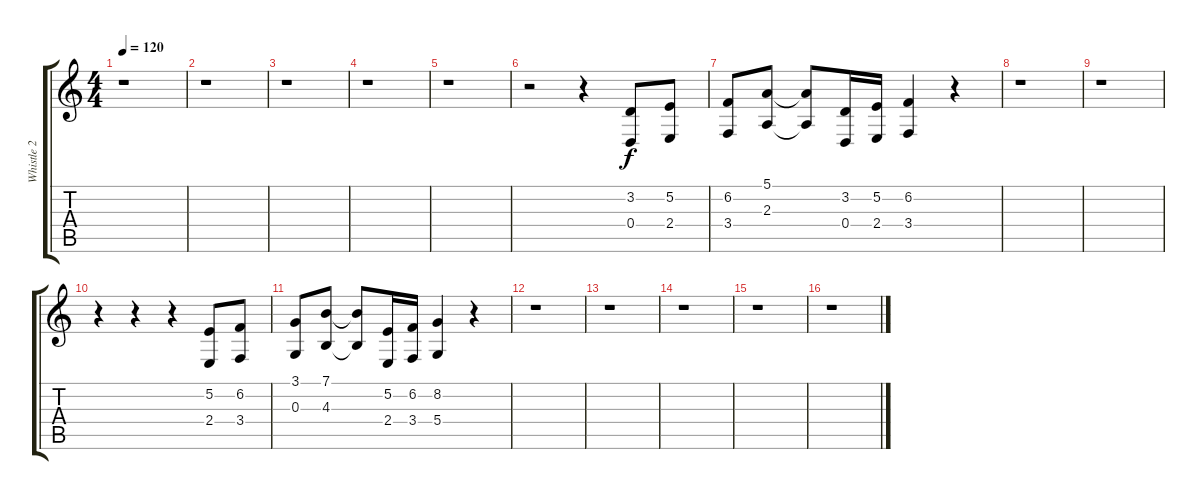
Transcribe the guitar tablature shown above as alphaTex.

\track ("Whistle 2 " "Whistle 2 ") {instrument fiddle}
\staff {score tabs}
\tuning (E4 B3 G3 D3 A2 E2) {hide}
\ts (4 4)
\tempo 120
\clef g2
\ks c
r.1{dy f} |
r.1 |
r.1 |
r.1 |
r.1 |
r.2 r.4 (3.2 0.4).8 (5.2 2.4).8 |
(6.2 3.4).8 (5.1 2.3).8 (5.1{t} 2.3{t}).8 (3.2 0.4).16 (5.2 2.4).16 (6.2 3.4).4 r.4 |
r.1 |
r.1 |
r.4 r.4 r.4 (5.2 2.4).8 (6.2 3.4).8 |
(3.1 0.3).8 (7.1 4.3).8 (7.1{t} 4.3{t}).8 (5.2 2.4).16 (6.2 3.4).16 (8.2 5.4).4 r.4 |
r.1 |
r.1 |
r.1 |
r.1 |
r.1
